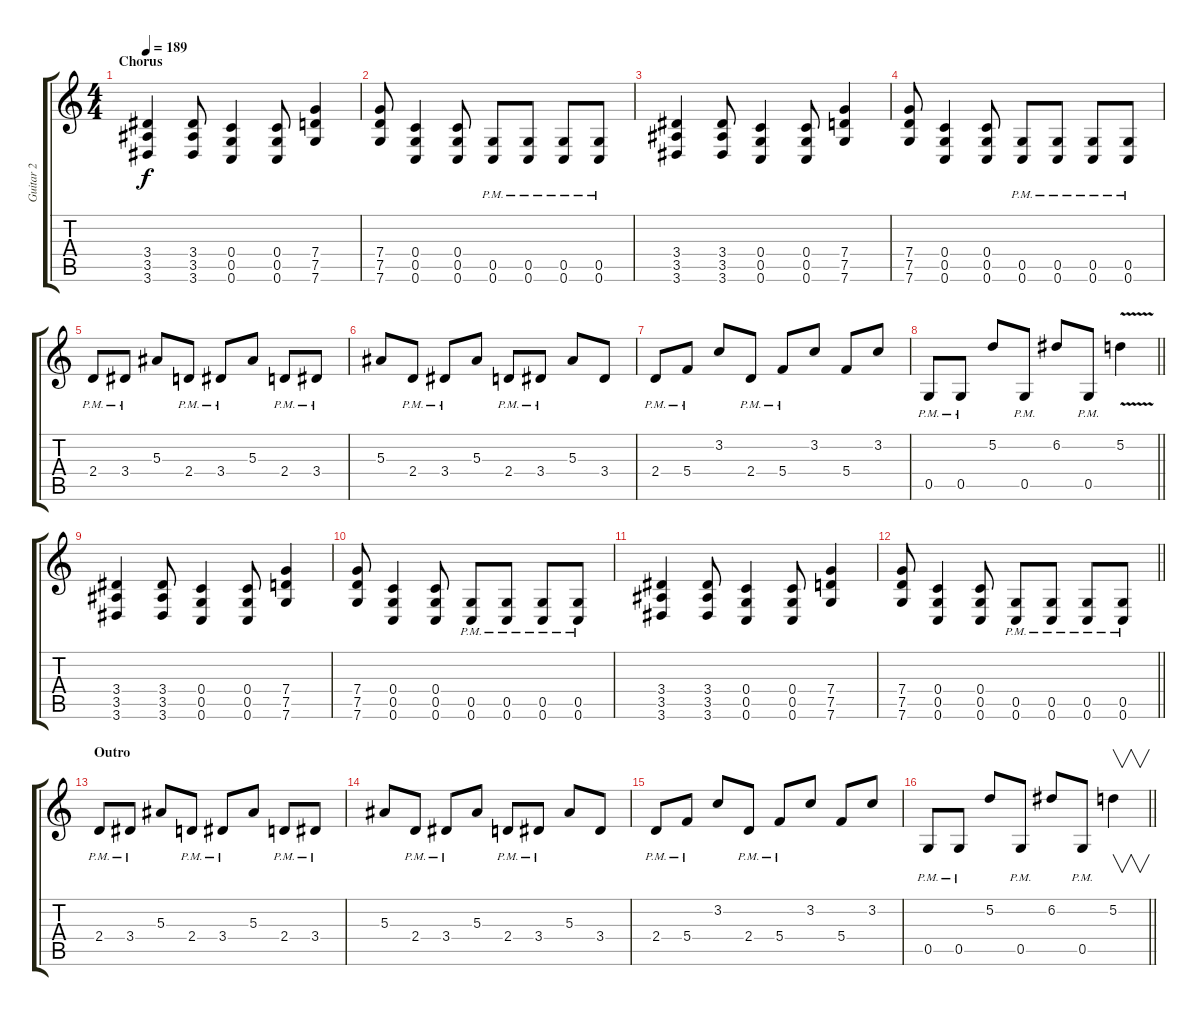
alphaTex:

\track ("Guitar 2" "Guitar 2") {instrument distortionguitar}
\staff {score tabs}
\tuning (D4 A3 F3 C3 G2 C2) {hide}
\ts (4 4)
\section ("" "Chorus")
\tempo 189
\clef g2
\ks c
(3.4 3.5 3.6).4{dy f} (3.4 3.5 3.6).8 (0.4 0.5 0.6).4 (0.4 0.5 0.6).8 (7.4 7.5 7.6).4 |
(7.4 7.5 7.6).8 (0.4 0.5 0.6).4 (0.4 0.5 0.6).8 (0.5{pm} 0.6{pm}).8 (0.5{pm} 0.6{pm}).8 (0.5{pm} 0.6{pm}).8 (0.5{pm} 0.6{pm}).8 |
(3.4 3.5 3.6).4 (3.4 3.5 3.6).8 (0.4 0.5 0.6).4 (0.4 0.5 0.6).8 (7.4 7.5 7.6).4 |
(7.4 7.5 7.6).8 (0.4 0.5 0.6).4 (0.4 0.5 0.6).8 (0.5{pm} 0.6{pm}).8 (0.5{pm} 0.6{pm}).8 (0.5{pm} 0.6{pm}).8 (0.5{pm} 0.6{pm}).8 |
2.4{pm}.8 3.4{pm}.8 5.3.8 2.4{pm}.8 3.4{pm}.8 5.3.8 2.4{pm}.8 3.4{pm}.8 |
5.3.8 2.4{pm}.8 3.4{pm}.8 5.3.8 2.4{pm}.8 3.4{pm}.8 5.3.8 3.4.8 |
2.4{pm}.8 5.4{pm}.8 3.2.8 2.4{pm}.8 5.4{pm}.8 3.2.8 5.4.8 3.2.8 |
\barLineRight lightlight
0.5{pm}.8 0.5{pm}.8 5.2.8 0.5{pm}.8 6.2.8 0.5{pm}.8 5.2{v}.4 |
(3.4 3.5 3.6).4 (3.4 3.5 3.6).8 (0.4 0.5 0.6).4 (0.4 0.5 0.6).8 (7.4 7.5 7.6).4 |
(7.4 7.5 7.6).8 (0.4 0.5 0.6).4 (0.4 0.5 0.6).8 (0.5{pm} 0.6{pm}).8 (0.5{pm} 0.6{pm}).8 (0.5{pm} 0.6{pm}).8 (0.5{pm} 0.6{pm}).8 |
(3.4 3.5 3.6).4 (3.4 3.5 3.6).8 (0.4 0.5 0.6).4 (0.4 0.5 0.6).8 (7.4 7.5 7.6).4 |
\barLineRight lightlight
(7.4 7.5 7.6).8 (0.4 0.5 0.6).4 (0.4 0.5 0.6).8 (0.5{pm} 0.6{pm}).8 (0.5{pm} 0.6{pm}).8 (0.5{pm} 0.6{pm}).8 (0.5{pm} 0.6{pm}).8 |
\section ("" "Outro")
2.4{pm}.8 3.4{pm}.8 5.3.8 2.4{pm}.8 3.4{pm}.8 5.3.8 2.4{pm}.8 3.4{pm}.8 |
5.3.8 2.4{pm}.8 3.4{pm}.8 5.3.8 2.4{pm}.8 3.4{pm}.8 5.3.8 3.4.8 |
2.4{pm}.8 5.4{pm}.8 3.2.8 2.4{pm}.8 5.4{pm}.8 3.2.8 5.4.8 3.2.8 |
\barLineRight lightlight
0.5{pm}.8 0.5{pm}.8 5.2.8 0.5{pm}.8 6.2.8 0.5{pm}.8 5.2.4{v}
